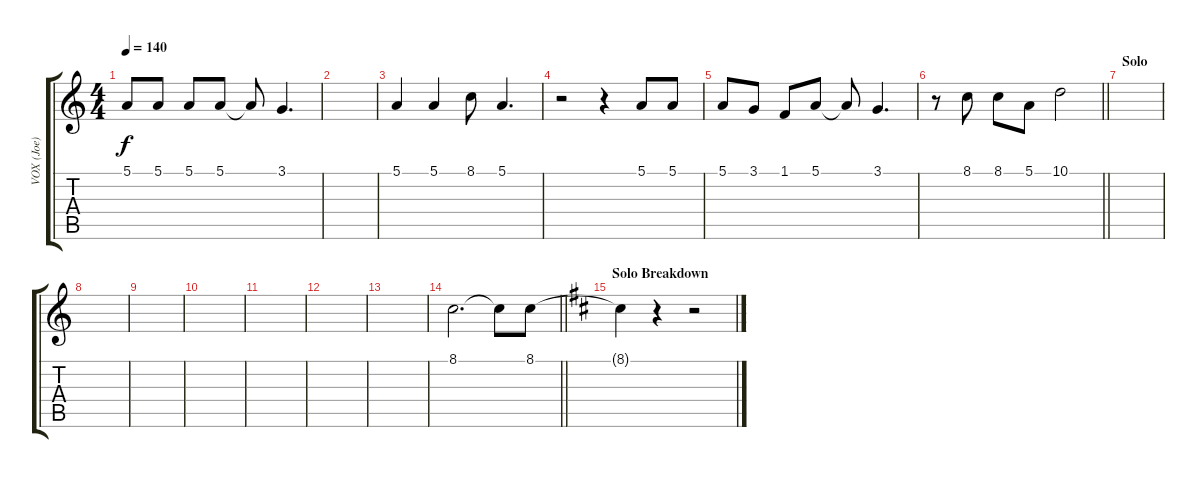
\track ("VOX (Joe)" "VOX (Joe)") {instrument lead1square}
\staff {score tabs}
\tuning (E4 B3 G3 D3 A2 E2) {hide}
\ts (4 4)
\tempo 140
\clef g2
\ks aminor
5.1.8{dy f} 5.1.8 5.1.8 5.1.8 5.1{t}.8 3.1.4{d} |
|
5.1.4 5.1.4 8.1.8 5.1.4{d} |
r.2 r.4 5.1.8 5.1.8 |
5.1.8 3.1.8 1.1.8 5.1.8 5.1{t}.8 3.1.4{d} |
\barLineRight lightlight
r.8 8.1.8 8.1.8 5.1.8 10.1.2 |
\section ("" "Solo")
|
|
|
|
|
|
|
\barLineRight lightlight
8.1.2{d} 8.1{t}.8 8.1.8 |
\section ("" "Solo Breakdown")
\ks bminor
8.1{t}.4 r.4 r.2
